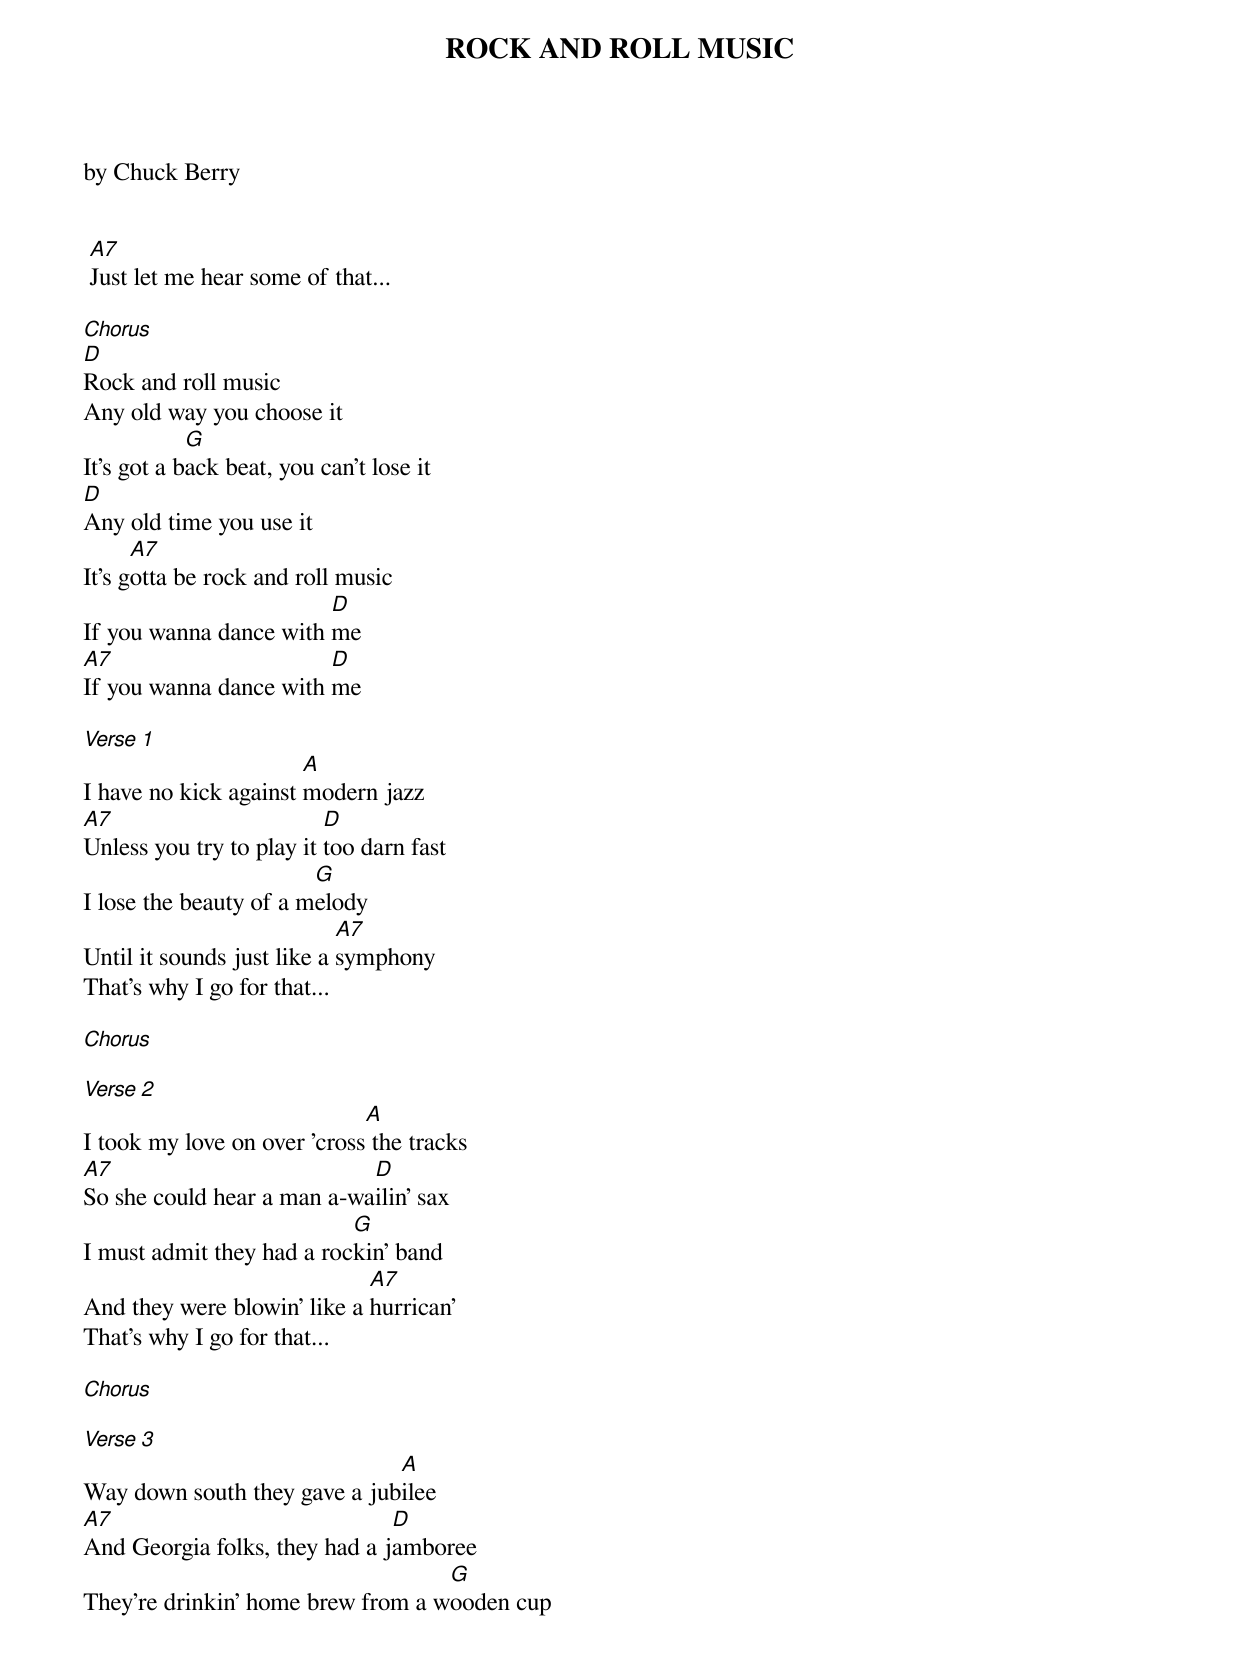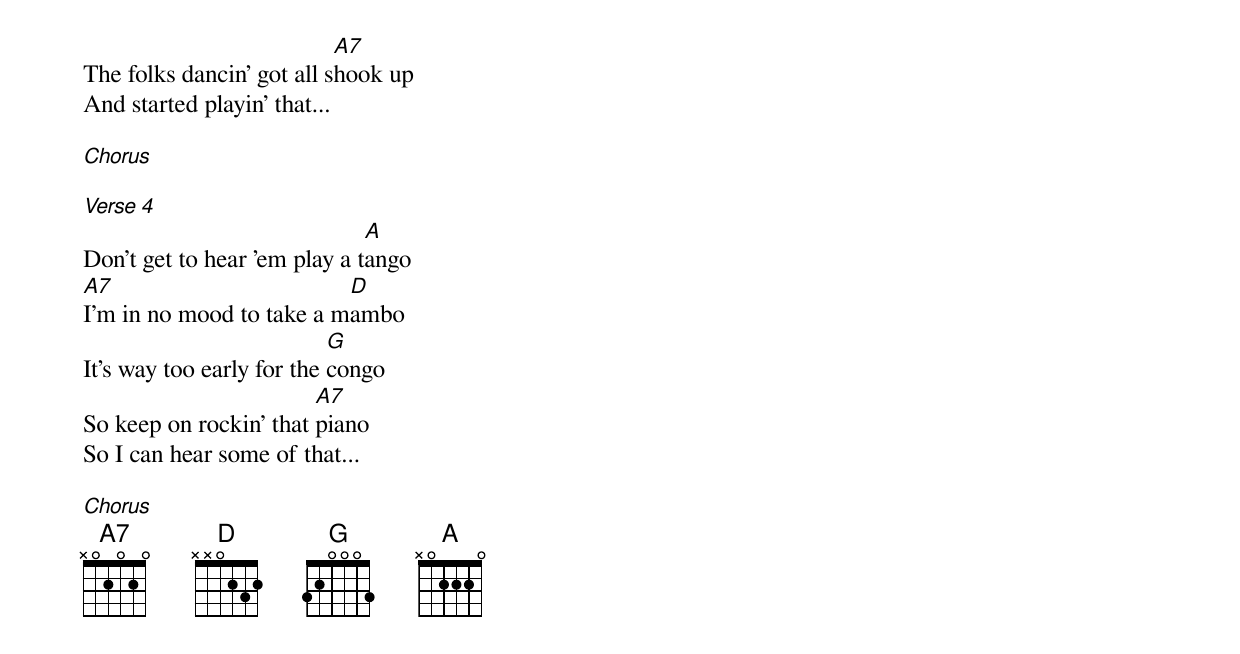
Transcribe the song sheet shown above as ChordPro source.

{title:ROCK AND ROLL MUSIC}
by Chuck Berry


 [A7]Just let me hear some of that...

[Chorus]
[D]Rock and roll music
Any old way you choose it
It's got a b[G]ack beat, you can't lose it
[D]Any old time you use it
It's g[A7]otta be rock and roll music
If you wanna dance with [D]me
[A7]If you wanna dance with [D]me

[Verse 1]
I have no kick against [A]modern jazz
[A7]Unless you try to play it [D]too darn fast
I lose the beauty of a m[G]elody
Until it sounds just like a [A7]symphony
That's why I go for that...

[Chorus]

[Verse 2]
I took my love on over 'cross[A] the tracks
[A7]So she could hear a man a-wa[D]ilin' sax
I must admit they had a roc[G]kin' band
And they were blowin' like a [A7]hurrican'
That's why I go for that...

[Chorus]

[Verse 3]
Way down south they gave a jub[A]ilee
[A7]And Georgia folks, they had a j[D]amboree
They're drinkin' home brew from a w[G]ooden cup
The folks dancin' got all s[A7]hook up
And started playin' that...

[Chorus]

[Verse 4]
Don't get to hear 'em play a t[A]ango
[A7]I'm in no mood to take a m[D]ambo
It's way too early for the [G]congo
So keep on rockin' that [A7]piano
So I can hear some of that...

[Chorus]
